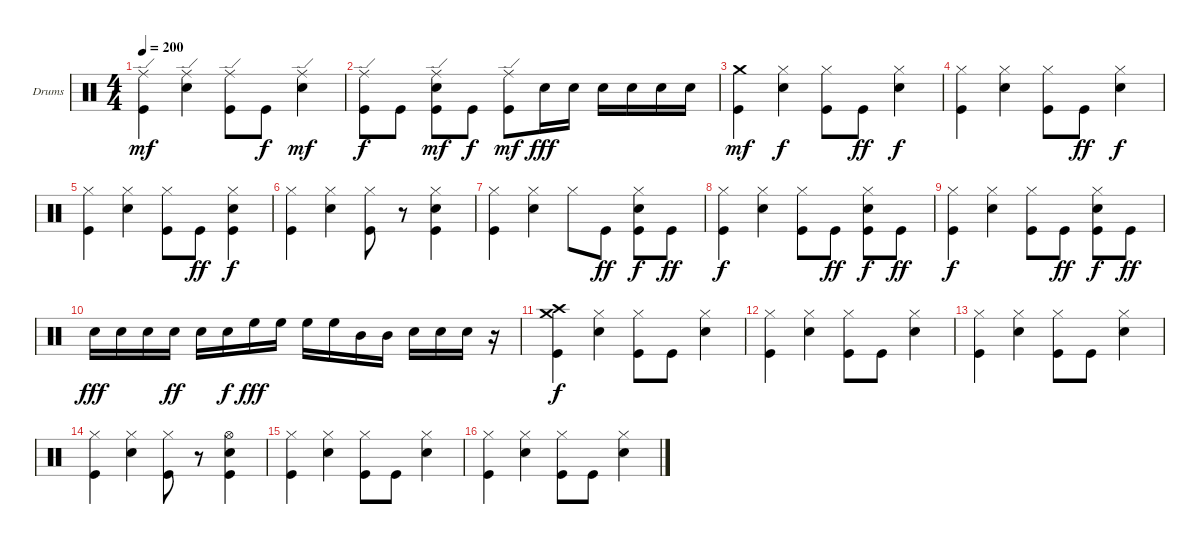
\bracketExtendMode groupsimilarinstruments
\firstSystemTrackNameOrientation horizontal
\otherSystemsTrackNameOrientation horizontal
\track ("Drumkit" "Drums") {instrument percussion}
\staff {score}
\articulation defaults
\ts (4 4)
\tempo 200
\clef neutral
\ks c
("Ride (edge)" "Kick (hit)").4{dy mf} ("Ride (edge)" "Snare (hit) 2").4 ("Ride (edge)" "Kick (hit)").8 "Kick (hit)".8{dy f} ("Ride (edge)" "Snare (hit) 2").4{dy mf} |
("Ride (edge)" "Kick (hit)").8{dy f} "Kick (hit)".8 ("Ride (edge)" "Snare (hit) 2" "Kick (hit)").8{dy mf} "Kick (hit)".8{dy f} ("Ride (edge)" "Kick (hit)").8{dy mf} "Snare (hit) 2".16{dy fff} "Snare (hit) 2".16 "Snare (hit) 2".16 "Snare (hit) 2".16 "Snare (hit) 2".16 "Snare (hit) 2".16 |
("Crash medium (hit)" "Kick (hit)").4{dy mf} ("Hi-Hat (closed)" "Snare (hit) 2").4{dy f} ("Hi-Hat (closed)" "Kick (hit)").8 "Kick (hit)".8{dy ff} ("Hi-Hat (closed)" "Snare (hit) 2").4{dy f} |
("Hi-Hat (closed)" "Kick (hit)").4 ("Hi-Hat (closed)" "Snare (hit) 2").4 ("Hi-Hat (closed)" "Kick (hit)").8 "Kick (hit)".8{dy ff} ("Hi-Hat (closed)" "Snare (hit) 2").4{dy f} |
("Hi-Hat (closed)" "Kick (hit)").4 ("Hi-Hat (closed)" "Snare (hit) 2").4 ("Hi-Hat (closed)" "Kick (hit)").8 "Kick (hit)".8{dy ff} ("Hi-Hat (closed)" "Snare (hit) 2" "Kick (hit)").4{dy f} |
("Hi-Hat (closed)" "Kick (hit)").4 ("Hi-Hat (closed)" "Snare (hit) 2").4 ("Hi-Hat (closed)" "Kick (hit)").8 r.8 ("Hi-Hat (closed)" "Snare (hit) 2" "Kick (hit)").4 |
("Hi-Hat (closed)" "Kick (hit)").4 ("Hi-Hat (closed)" "Snare (hit) 2").4 "Hi-Hat (closed)".8 "Kick (hit)".8{dy ff} ("Hi-Hat (closed)" "Snare (hit) 2" "Kick (hit)").8{dy f} "Kick (hit)".8{dy ff} |
("Hi-Hat (closed)" "Kick (hit)").4{dy f} ("Hi-Hat (closed)" "Snare (hit) 2").4 ("Hi-Hat (closed)" "Kick (hit)").8 "Kick (hit)".8{dy ff} ("Hi-Hat (closed)" "Snare (hit) 2" "Kick (hit)").8{dy f} "Kick (hit)".8{dy ff} |
("Hi-Hat (closed)" "Kick (hit)").4{dy f} ("Hi-Hat (closed)" "Snare (hit) 2").4 ("Hi-Hat (closed)" "Kick (hit)").8 "Kick (hit)".8{dy ff} ("Hi-Hat (closed)" "Snare (hit) 2" "Kick (hit)").8{dy f} "Kick (hit)".8{dy ff} |
"Snare (hit) 2".16{dy fff} "Snare (hit) 2".16 "Snare (hit) 2".16 "Snare (hit) 2".16{dy ff} "Snare (hit) 2".16 "Snare (hit) 2".16{dy f} "High Floor Tom (hit)".16{dy fff} "High Floor Tom (hit)".16 "High Floor Tom (hit)".16 "High Floor Tom (hit)".16 "Mid Tom (hit)".16 "Mid Tom (hit)".16 "Snare (hit) 2".16 "Snare (hit) 2".16 "Snare (hit) 2".16 r.16 |
("Crash medium (hit)" "Crash high (hit)" "Kick (hit)").4{dy f} ("Hi-Hat (closed)" "Snare (hit) 2").4 ("Hi-Hat (closed)" "Kick (hit)").8 "Kick (hit)".8 ("Hi-Hat (closed)" "Snare (hit) 2").4 |
("Hi-Hat (closed)" "Kick (hit)").4 ("Hi-Hat (closed)" "Snare (hit) 2").4 ("Hi-Hat (closed)" "Kick (hit)").8 "Kick (hit)".8 ("Hi-Hat (closed)" "Snare (hit) 2").4 |
("Hi-Hat (closed)" "Kick (hit)").4 ("Hi-Hat (closed)" "Snare (hit) 2").4 ("Hi-Hat (closed)" "Kick (hit)").8 "Kick (hit)".8 ("Hi-Hat (closed)" "Snare (hit) 2").4 |
("Hi-Hat (closed)" "Kick (hit)").4 ("Hi-Hat (closed)" "Snare (hit) 2").4 ("Hi-Hat (closed)" "Kick (hit)").8 r.8 ("Hi-Hat (open)" "Snare (hit) 2" "Kick (hit)").4 |
("Hi-Hat (closed)" "Kick (hit)").4 ("Hi-Hat (closed)" "Snare (hit) 2").4 ("Hi-Hat (closed)" "Kick (hit)").8 "Kick (hit)".8 ("Hi-Hat (closed)" "Snare (hit) 2").4 |
("Hi-Hat (closed)" "Kick (hit)").4 ("Hi-Hat (closed)" "Snare (hit) 2").4 ("Hi-Hat (closed)" "Kick (hit)").8 "Kick (hit)".8 ("Hi-Hat (closed)" "Snare (hit) 2").4
